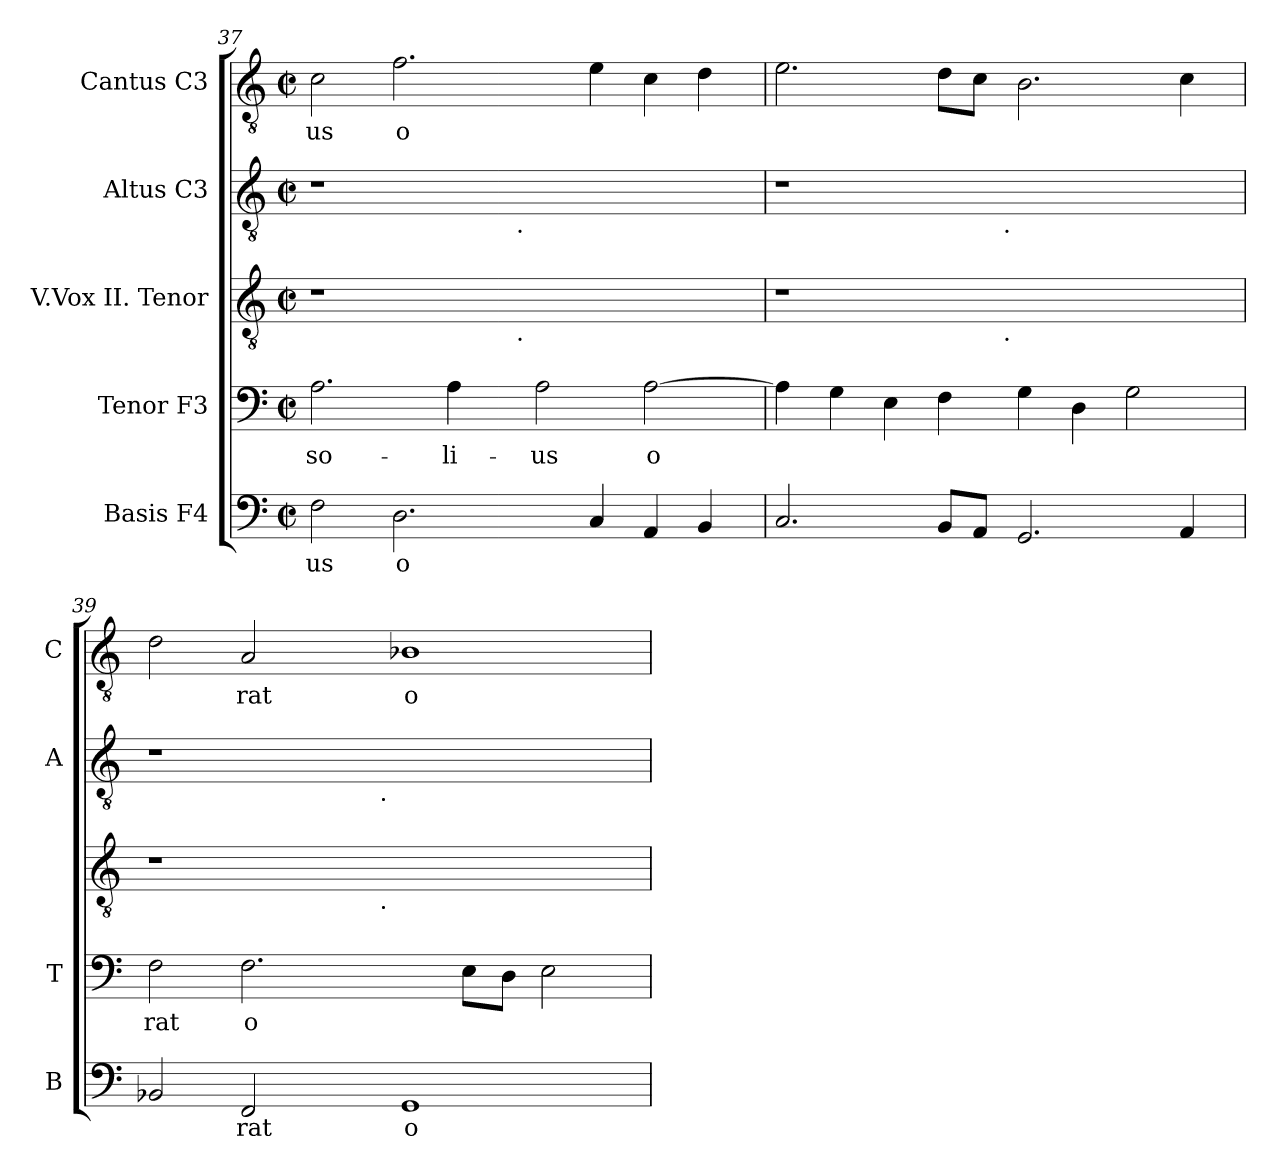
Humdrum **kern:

**kern	**text	**kern	**text	**kern	**kern	**kern	**text
*part5	*part5	*part4	*part4	*part3	*part2	*part1	*part1
*staff5	*staff5	*staff4	*staff4	*staff3	*staff2	*staff1	*staff1
*I"Basis  F4	*	*I"Tenor  F3	*	*I"V.Vox  II. Tenor	*I"Altus  C3	*I"Cantus  C3	*
*I'B	*	*I'T	*	*	*I'A	*I'C	*
*clefF4	*	*clefF4	*	*clefGv2	*clefGv2	*clefGv2	*
*k[]	*	*k[]	*	*k[]	*k[]	*k[]	*
*C:	*	*C:	*	*C:	*C:	*C:	*
*M2/2	*	*M2/2	*	*M2/2	*M2/2	*M2/2	*
*met(c|)	*	*met(c|)	*	*met(c|)	*met(c|)	*met(c|)	*
=37	=37	=37	=37	=37	=37	=37	=37
!	!LO:LY:b:cj	!	!LO:LY:b:cj	!	!	!	!LO:LY:b:cj
*	*	*	*	*^	*^	*	*
2F\	-us	2.A\	so-	1r	2ryy	1r	2ryy	2c\	-us
!	!LO:LY:b:cj	!	!	!	!	!	!	!	!LO:LY:b:cj
2.D\	o-	.	.	.	4ryy	.	4ryy	2.f\	o-
!	!	!	!LO:LY:b:cj	!	!	!	!	!	!
.	.	4A\	-li-	.	8ryy	.	8ryy	.	.
.	.	.	.	.	16ryy	.	16ryy	.	.
.	.	.	.	.	64ryy	.	64ryy	.	.
!	!	!	!	!	!	!	!LO:TX:b:t=.	!	!
!	!	!	!	!	!LO:TX:b:t=.	!	!	!	!
.	.	.	.	.	1ryy	.	1ryy	.	.
!	!	!	!LO:LY:b:cj	!	!	!	!	!	!
.	.	2A\	-us	1ryy	.	1ryy	.	.	.
!	!LO:LY:b:cj	!	!	!	!	!	!	!	!LO:LY:b:cj
4C/	--	.	.	.	.	.	.	4e\	--
!	!LO:LY:b:cj	!	!LO:LY:b:cj	!	!	!	!	!	!LO:LY:b:cj
4AA/	--	[>2A\	o-	.	.	.	.	4c\	--
!	!LO:LY:b:cj	!	!	!	!	!	!	!	!LO:LY:b:cj
4BB/	--	.	.	.	.	.	.	4d\	--
.	.	.	.	.	32.ryy	.	32.ryy	.	.
=38	=38	=38	=38	=38	=38	=38	=38	=38	=38
!	!LO:LY:b:cj	!	!LO:LY:b:cj	!	!	!	!	!	!LO:LY:b:cj
2.C/	--	4A\]	--	1r	2ryy	1r	2ryy	2.e\	--
!	!	!	!LO:LY:b:cj	!	!	!	!	!	!
.	.	4G\	--	.	.	.	.	.	.
!	!	!	!LO:LY:b:cj	!	!	!	!	!	!
.	.	4E\	--	.	4...ryy	.	4...ryy	.	.
!	!LO:LY:b:cj	!	!LO:LY:b:cj	!	!	!	!	!	!LO:LY:b:cj
8BB/L	--	4F\	--	.	.	.	.	8d\L	--
!	!LO:LY:b:cj	!	!	!	!	!	!	!	!LO:LY:b:cj
8AA/J	--	.	.	.	.	.	.	8c\J	--
!	!	!	!	!	!	!	!LO:TX:b:t=.	!	!
!	!	!	!	!	!LO:TX:b:t=.	!	!	!	!
.	.	.	.	.	1ryy	.	1ryy	.	.
!	!LO:LY:b:cj	!	!LO:LY:b:cj	!	!	!	!	!	!LO:LY:b:cj
2.GG/	--	4G\	--	1ryy	.	1ryy	.	2.B\	--
!	!	!	!LO:LY:b:cj	!	!	!	!	!	!
.	.	4D\	--	.	.	.	.	.	.
!	!	!	!LO:LY:b:cj	!	!	!	!	!	!
.	.	2G\	--	.	.	.	.	.	.
!	!LO:LY:b:cj	!	!	!	!	!	!	!	!LO:LY:b:cj
4AA/	--	.	.	.	.	.	.	4c\	--
.	.	.	.	.	32ryy	.	32ryy	.	.
=39	=39	=39	=39	=39	=39	=39	=39	=39	=39
!	!LO:LY:b:cj	!	!LO:LY:b:cj	!	!	!	!	!	!LO:LY:b:cj
2BB-X/	--	2F\	-rat	1r	2ryy	1r	2ryy	2d\	--
!	!LO:LY:b:cj	!	!LO:LY:b:cj	!	!	!	!	!	!LO:LY:b:cj
2FF/	-rat	2.F\	o-	.	4ryy	.	4ryy	2A/	-rat
.	.	.	.	.	8ryy	.	8ryy	.	.
.	.	.	.	.	16ryy	.	16ryy	.	.
.	.	.	.	.	64ryy	.	64ryy	.	.
!	!	!	!	!	!	!	!LO:TX:b:t=.	!	!
!	!	!	!	!	!LO:TX:b:t=.	!	!	!	!
.	.	.	.	.	1ryy	.	1ryy	.	.
!	!LO:LY:b:cj	!	!	!	!	!	!	!	!LO:LY:b:cj
1GG	o-	.	.	1ryy	.	1ryy	.	1B-X	o-
!	!	!	!LO:LY:b:cj	!	!	!	!	!	!
.	.	8E\L	--	.	.	.	.	.	.
!	!	!	!LO:LY:b:cj	!	!	!	!	!	!
.	.	8D\J	--	.	.	.	.	.	.
!	!	!	!LO:LY:b:cj	!	!	!	!	!	!
.	.	2E\	--	.	.	.	.	.	.
.	.	.	.	.	32.ryy	.	32.ryy	.	.
*	*	*	*	*v	*v	*	*	*	*
*	*	*	*	*	*v	*v	*	*
=	=	=	=	=	=	=	=
*-	*-	*-	*-	*-	*-	*-	*-
